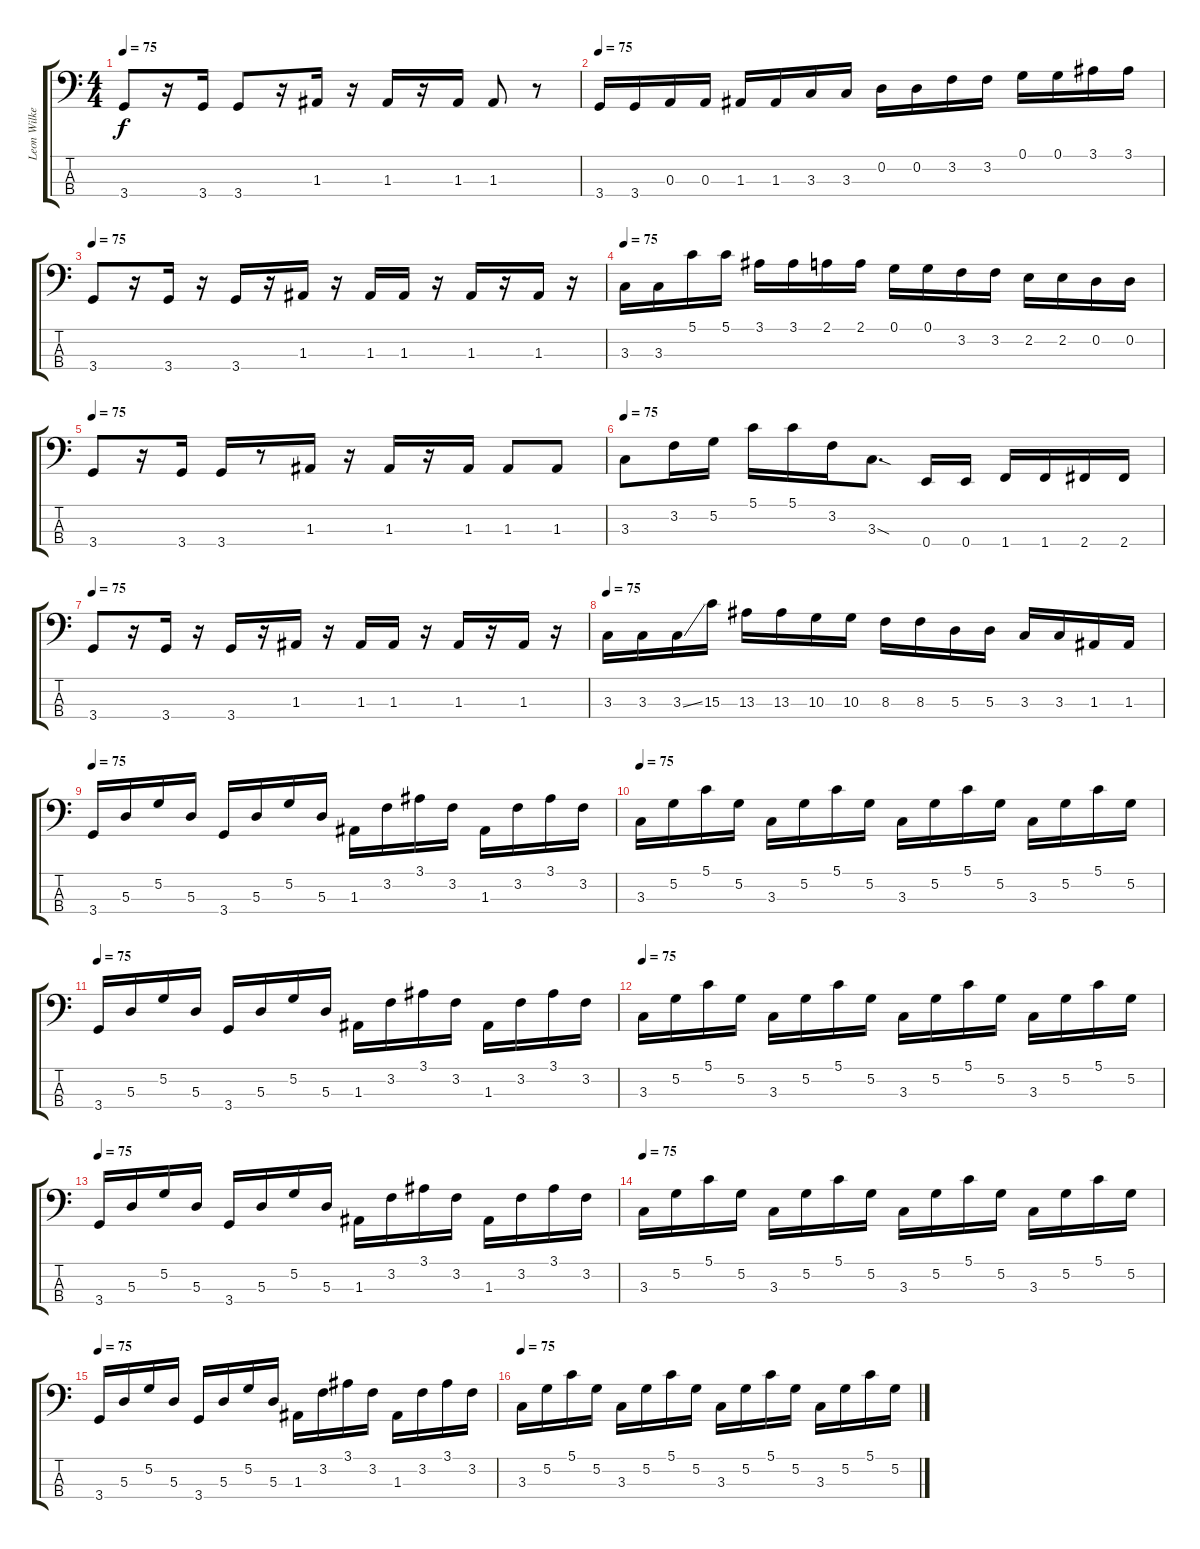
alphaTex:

\track ("Leon Wilkeson (bass)" "Leon Wilke") {instrument electricbassfinger}
\staff {score tabs}
\tuning (G2 D2 A1 E1) {hide}
\ts (4 4)
\tempo 75
\clef f4
\ks c
3.4.8{dy f} r.16 3.4.16 3.4.8 r.16 1.3.16 r.16 1.3.16 r.16 1.3.16 1.3.8 r.8 |
\tempo 75
3.4.16 3.4.16 0.3.16 0.3.16 1.3.16 1.3.16 3.3.16 3.3.16 0.2.16 0.2.16 3.2.16 3.2.16 0.1.16 0.1.16 3.1.16 3.1.16 |
\tempo 75
3.4.8 r.16 3.4.16 r.16 3.4.16 r.16 1.3.16 r.16 1.3.16 1.3.16 r.16 1.3.16 r.16 1.3.16 r.16 |
\tempo 75
3.3.16 3.3.16 5.1.16 5.1.16 3.1.16 3.1.16 2.1.16 2.1.16 0.1.16 0.1.16 3.2.16 3.2.16 2.2.16 2.2.16 0.2.16 0.2.16 |
\tempo 75
3.4.8 r.16 3.4.16 3.4.16 r.8 1.3.16 r.16 1.3.16 r.16 1.3.16 1.3.8 1.3.8 |
\tempo 75
3.3.8 3.2.16 5.2.16 5.1.16 5.1.16 3.2.16 3.3{sod}.8{d} 0.4.16 0.4.16 1.4.16 1.4.16 2.4.16 2.4.16 |
\tempo 75
3.4.8 r.16 3.4.16 r.16 3.4.16 r.16 1.3.16 r.16 1.3.16 1.3.16 r.16 1.3.16 r.16 1.3.16 r.16 |
\tempo 75
3.3.16 3.3.16 3.3{ss}.16 15.3.16 13.3.16 13.3.16 10.3.16 10.3.16 8.3.16 8.3.16 5.3.16 5.3.16 3.3.16 3.3.16 1.3.16 1.3.16 |
\tempo 75
3.4.16 5.3.16 5.2.16 5.3.16 3.4.16 5.3.16 5.2.16 5.3.16 1.3.16 3.2.16 3.1.16 3.2.16 1.3.16 3.2.16 3.1.16 3.2.16 |
\tempo 75
3.3.16 5.2.16 5.1.16 5.2.16 3.3.16 5.2.16 5.1.16 5.2.16 3.3.16 5.2.16 5.1.16 5.2.16 3.3.16 5.2.16 5.1.16 5.2.16 |
\tempo 75
3.4.16 5.3.16 5.2.16 5.3.16 3.4.16 5.3.16 5.2.16 5.3.16 1.3.16 3.2.16 3.1.16 3.2.16 1.3.16 3.2.16 3.1.16 3.2.16 |
\tempo 75
3.3.16 5.2.16 5.1.16 5.2.16 3.3.16 5.2.16 5.1.16 5.2.16 3.3.16 5.2.16 5.1.16 5.2.16 3.3.16 5.2.16 5.1.16 5.2.16 |
\tempo 75
3.4.16 5.3.16 5.2.16 5.3.16 3.4.16 5.3.16 5.2.16 5.3.16 1.3.16 3.2.16 3.1.16 3.2.16 1.3.16 3.2.16 3.1.16 3.2.16 |
\tempo 75
3.3.16 5.2.16 5.1.16 5.2.16 3.3.16 5.2.16 5.1.16 5.2.16 3.3.16 5.2.16 5.1.16 5.2.16 3.3.16 5.2.16 5.1.16 5.2.16 |
\tempo 75
3.4.16 5.3.16 5.2.16 5.3.16 3.4.16 5.3.16 5.2.16 5.3.16 1.3.16 3.2.16 3.1.16 3.2.16 1.3.16 3.2.16 3.1.16 3.2.16 |
\tempo 75
3.3.16 5.2.16 5.1.16 5.2.16 3.3.16 5.2.16 5.1.16 5.2.16 3.3.16 5.2.16 5.1.16 5.2.16 3.3.16 5.2.16 5.1.16 5.2.16
